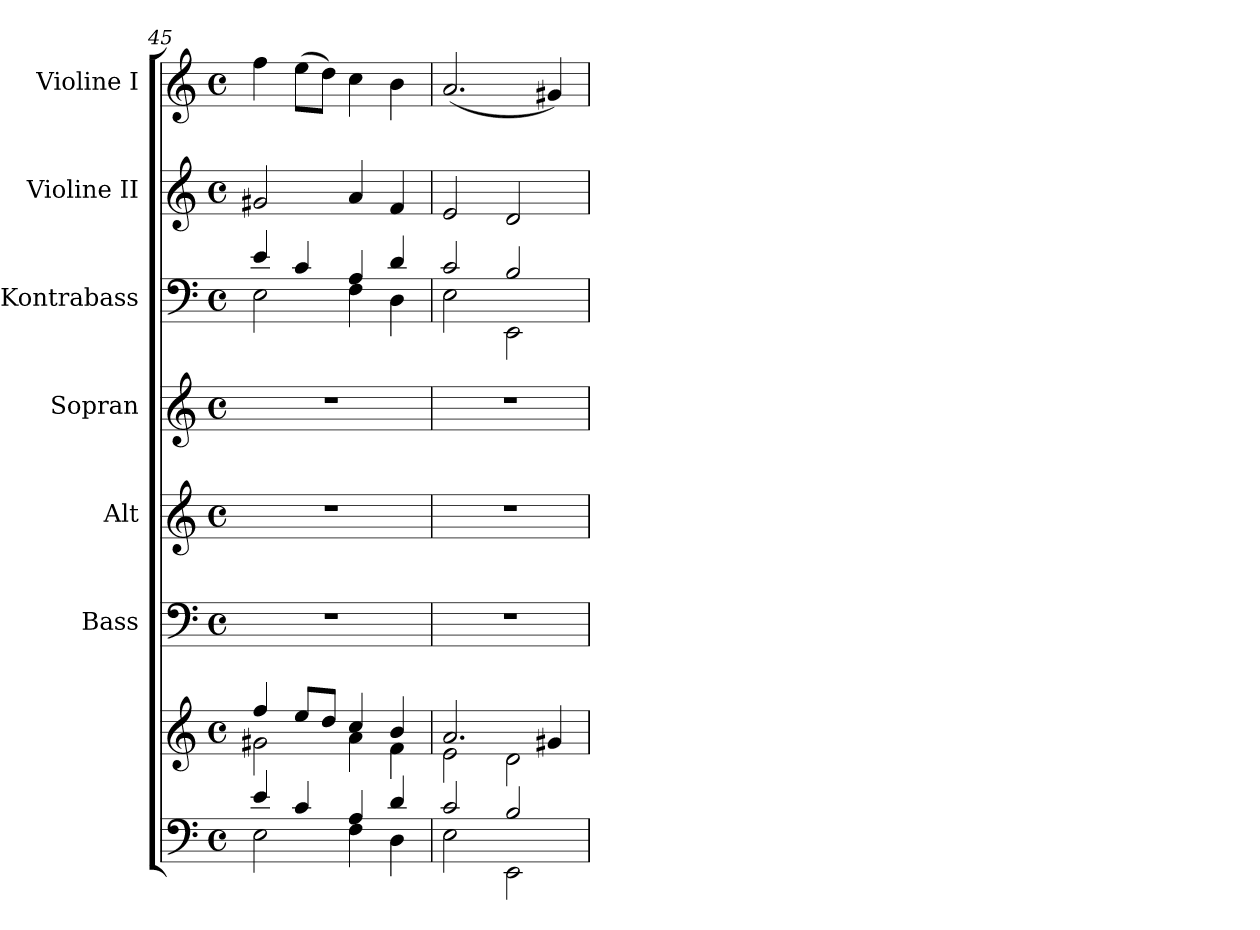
**kern	**kern	**kern	**kern	**kern	**kern	**kern	**kern
*part7	*part7	*part6	*part5	*part4	*part3	*part2	*part1
*staff8	*staff7	*staff6	*staff5	*staff4	*staff3	*staff2	*staff1
*	*	*I"Bass	*I"Alt	*I"Sopran	*I"Kontrabass	*I"Violine II	*I"Violine I
*	*	*I'B.	*I'A.	*I'S.	*I'Kb.	*I'Vl. II	*I'Vl. I
*clefF4	*clefG2	*clefF4	*clefG2	*clefG2	*clefF4	*clefG2	*clefG2
*	*	*	*	*	*ITrd7c12	*	*
*k[]	*k[]	*k[]	*k[]	*k[]	*k[]	*k[]	*k[]
*C:	*C:	*C:	*C:	*C:	*C:	*C:	*C:
*M4/4	*M4/4	*M4/4	*M4/4	*M4/4	*M4/4	*M4/4	*M4/4
*met(c)	*met(c)	*met(c)	*met(c)	*met(c)	*met(c)	*met(c)	*met(c)
=45	=45	=45	=45	=45	=45	=45	=45
*^	*^	*	*	*	*^	*	*
4e/	2E\	4ff/	2g#X\	1r	1r	1r	4E/	2EE\	2g#X/	4ff\
4c/	.	8ee/L	.	.	.	.	4C/	.	.	(>8ee\L
.	.	8dd/J	.	.	.	.	.	.	.	8dd\J)
4A/	4F\	4cc/	4a\	.	.	.	4AA/	4FF\	4a/	4cc\
4d/	4D\	4b/	4f\	.	.	.	4D/	4DD\	4f/	4b\
!!LO:PB:g=z
=46	=46	=46	=46	=46	=46	=46	=46	=46	=46	=46
2c/	2E\	2.a/	2e\	1r	1r	1r	2C/	2EE\	2e/	(<2.a/
2B/	2EE\	.	2d\	.	.	.	2BB/	2EEE\	2d/	.
.	.	4g#X/	.	.	.	.	.	.	.	4g#X/)
*v	*v	*	*	*	*	*	*v	*v	*	*
*	*v	*v	*	*	*	*	*	*
=	=	=	=	=	=	=	=
*-	*-	*-	*-	*-	*-	*-	*-
